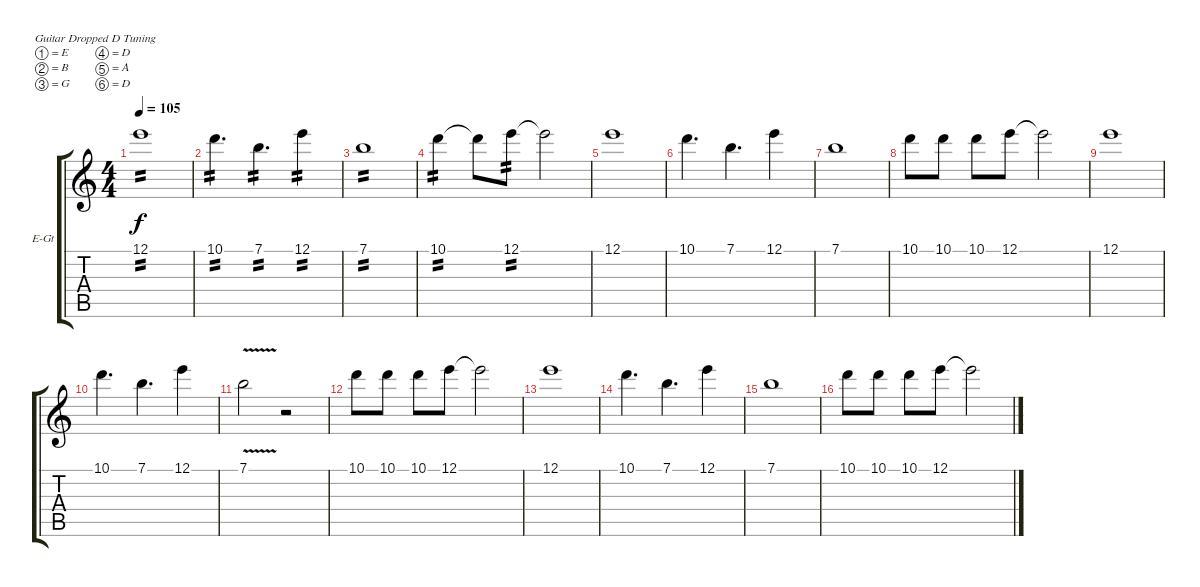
\defaultSystemsLayout 4
\bracketExtendMode groupsimilarinstruments
\firstSystemTrackNameOrientation horizontal
\otherSystemsTrackNameOrientation horizontal
\track ("Electric Guitar" "E-Gt") {instrument distortionguitar}
\staff {score tabs}
\tuning (E4 B3 G3 D3 A2 D2)
\ts (4 4)
\tempo 105
\clef g2
\ks c
12.1.1{tp 2 dy f} |
10.1.4{d tp 2} 7.1.4{d tp 2} 12.1.4{tp 2} |
7.1.1{tp 2} |
10.1.4{tp 2} 10.1{t}.8 12.1.8{tp 2} 12.1{t}.2 |
12.1.1 |
10.1.4{d} 7.1.4{d} 12.1.4 |
7.1.1 |
10.1.8 10.1.8 10.1.8 12.1.8 12.1{t}.2 |
12.1.1 |
10.1.4{d} 7.1.4{d} 12.1.4 |
7.1{v}.2 r.2 |
10.1.8 10.1.8 10.1.8 12.1.8 12.1{t}.2 |
12.1.1 |
10.1.4{d} 7.1.4{d} 12.1.4 |
7.1.1 |
10.1.8 10.1.8 10.1.8 12.1.8 12.1{t}.2
